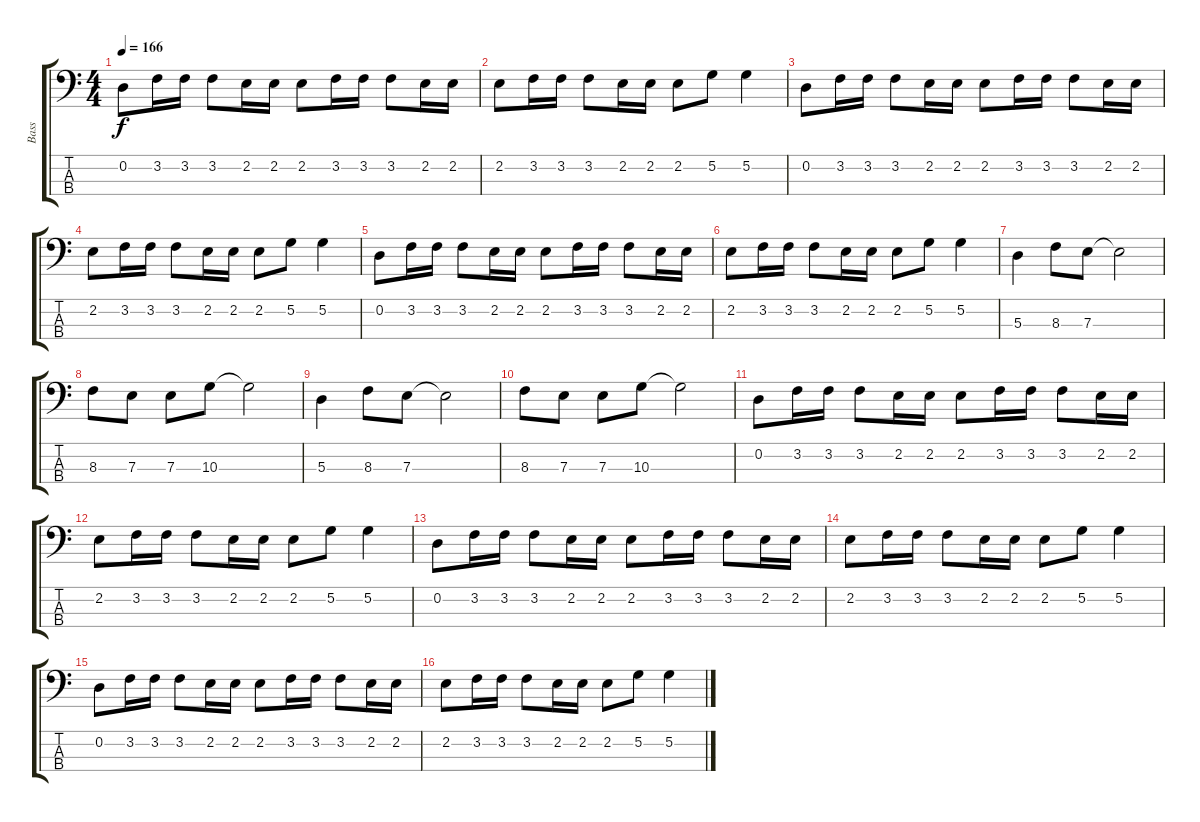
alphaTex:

\track ("Bass" "Bass") {instrument electricbassfinger}
\staff {score tabs}
\tuning (G2 D2 A1 E1) {hide}
\ts (4 4)
\tempo 166
\clef f4
\ks c
0.2.8{dy f} 3.2.16 3.2.16 3.2.8 2.2.16 2.2.16 2.2.8 3.2.16 3.2.16 3.2.8 2.2.16 2.2.16 |
2.2.8 3.2.16 3.2.16 3.2.8 2.2.16 2.2.16 2.2.8 5.2.8 5.2.4 |
0.2.8 3.2.16 3.2.16 3.2.8 2.2.16 2.2.16 2.2.8 3.2.16 3.2.16 3.2.8 2.2.16 2.2.16 |
2.2.8 3.2.16 3.2.16 3.2.8 2.2.16 2.2.16 2.2.8 5.2.8 5.2.4 |
0.2.8 3.2.16 3.2.16 3.2.8 2.2.16 2.2.16 2.2.8 3.2.16 3.2.16 3.2.8 2.2.16 2.2.16 |
2.2.8 3.2.16 3.2.16 3.2.8 2.2.16 2.2.16 2.2.8 5.2.8 5.2.4 |
5.3.4 8.3.8 7.3.8 7.3{t}.2 |
8.3.8 7.3.8 7.3.8 10.3.8 10.3{t}.2 |
5.3.4 8.3.8 7.3.8 7.3{t}.2 |
8.3.8 7.3.8 7.3.8 10.3.8 10.3{t}.2 |
0.2.8 3.2.16 3.2.16 3.2.8 2.2.16 2.2.16 2.2.8 3.2.16 3.2.16 3.2.8 2.2.16 2.2.16 |
2.2.8 3.2.16 3.2.16 3.2.8 2.2.16 2.2.16 2.2.8 5.2.8 5.2.4 |
0.2.8 3.2.16 3.2.16 3.2.8 2.2.16 2.2.16 2.2.8 3.2.16 3.2.16 3.2.8 2.2.16 2.2.16 |
2.2.8 3.2.16 3.2.16 3.2.8 2.2.16 2.2.16 2.2.8 5.2.8 5.2.4 |
0.2.8 3.2.16 3.2.16 3.2.8 2.2.16 2.2.16 2.2.8 3.2.16 3.2.16 3.2.8 2.2.16 2.2.16 |
2.2.8 3.2.16 3.2.16 3.2.8 2.2.16 2.2.16 2.2.8 5.2.8 5.2.4
